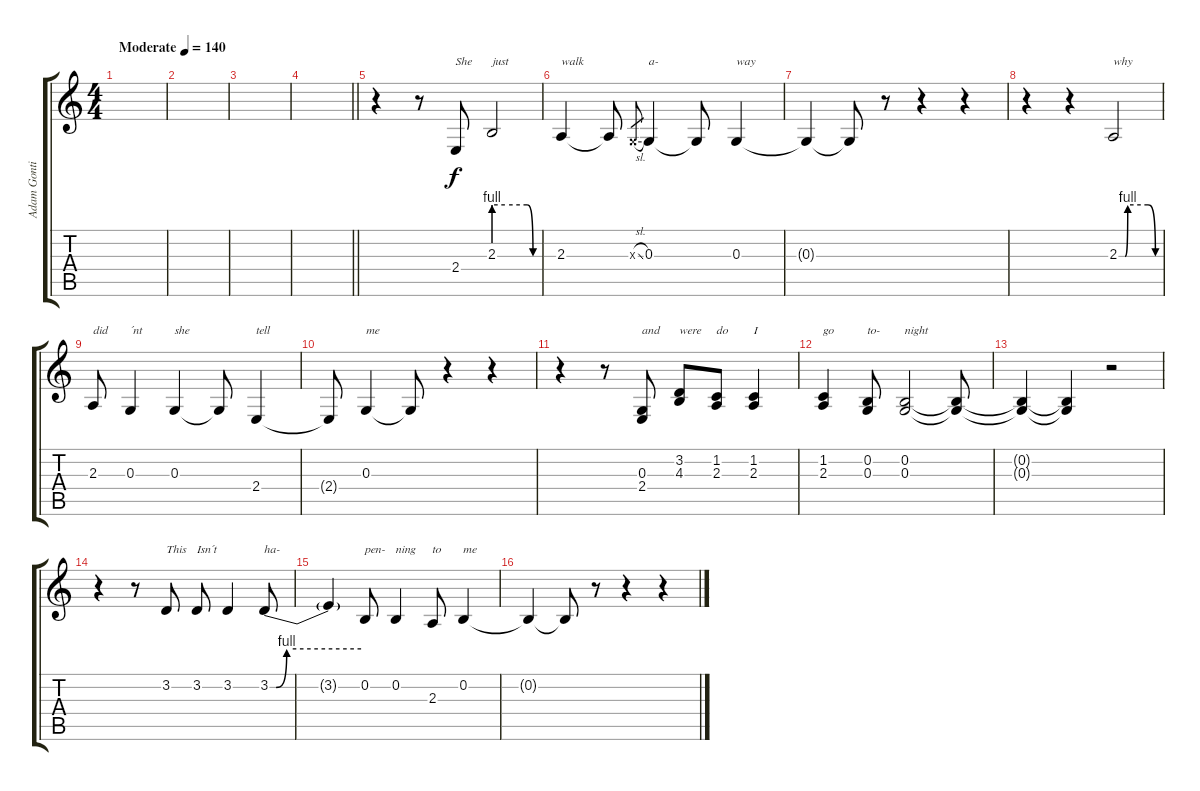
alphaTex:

\track ("Adam Gontier Voice" "Adam Gonti") {instrument flute}
\staff {score tabs}
\tuning (E4 B3 G3 D3 A2 E2) {hide}
\ts (4 4)
\tempo (140 "Moderate")
\clef g2
\ks c
|
|
|
\barLineRight lightlight
|
r.4 r.8 2.4.8{txt "She"} 2.3{be (custom 0 4 15 4 45 4 53 0 60 0)}.2{txt "just"} |
2.3.4{txt "walk"} 2.3{t}.8 0.3{sl x}.8{gr} 0.3.4{txt "a-"} 0.3{t}.8 0.3.4{txt "way"} |
0.3{t}.4 0.3{t}.8 r.8 r.4 r.4 |
r.4 r.4 2.3{be (custom 0 0 9 0 13 4 43 4 54 0 60 0)}.2{txt "why"} |
2.3.8{txt "did"} 0.3.4{txt "´nt"} 0.3.4{txt "she"} 0.3{t}.8 2.4.4{txt "tell"} |
2.4{t}.8 0.3.4{txt "me"} 0.3{t}.8 r.4 r.4 |
r.4 r.8 (0.3 2.4).8{txt "and"} (3.2 4.3).8{txt "were"} (1.2 2.3).8{txt "do"} (1.2 2.3).4{txt "I"} |
(1.2 2.3).4{txt "go"} (0.2 0.3).8{txt "to-"} (0.2 0.3).2{txt "night"} (0.2{t} 0.3{t}).8 |
(0.2{t} 0.3{t}).4 (0.2{t} 0.3{t}).4 r.2 |
r.4 r.8 3.2.8{txt "This"} 3.2.8{txt "Isn´t "} 3.2.4 3.2{be (custom 0 0 4 0 11 4 60 4)}.8{txt "ha-"} |
3.2{t}.4 0.2.8{txt "pen-"} 0.2.4{txt "ning"} 2.3.8{txt "to"} 0.2.4{txt "me"} |
0.2{t}.4 0.2{t}.8 r.8 r.4 r.4
